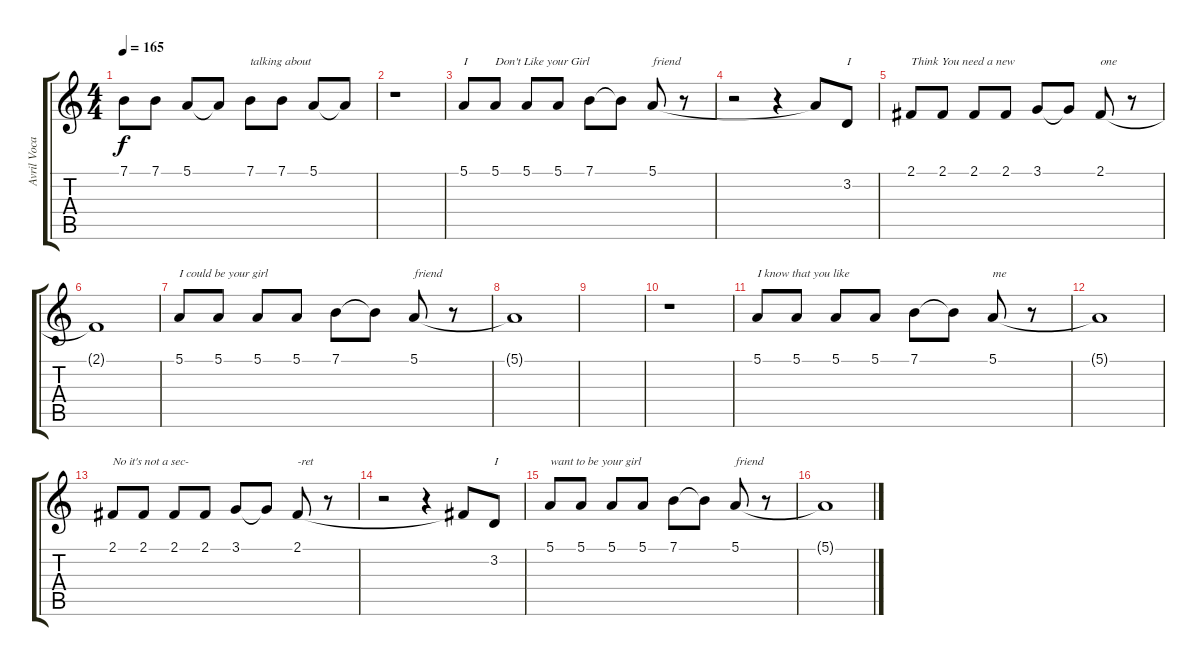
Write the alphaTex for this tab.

\track ("Avril Vocals" "Avril Voca") {instrument clarinet}
\staff {score tabs}
\tuning (E4 B3 G3 D3 A2 D2) {hide}
\ts (4 4)
\tempo 165
\clef g2
\ks c
7.1.8{dy f} 7.1.8 5.1.8 5.1{t}.8 7.1.8{txt "talking about"} 7.1.8 5.1.8 5.1{t}.8 |
r.1 |
5.1.8{txt "I"} 5.1.8{txt "Don't Like your Girl"} 5.1.8 5.1.8 7.1.8 7.1{t}.8 5.1.8{txt "friend"} r.8 |
r.2 r.4 5.1{t}.8 3.2.8{txt "I"} |
2.1.8{txt "Think You need a new"} 2.1.8 2.1.8 2.1.8 3.1.8 3.1{t}.8 2.1.8{txt "one"} r.8 |
2.1{t}.1 |
5.1.8{txt "I could be your girl"} 5.1.8 5.1.8 5.1.8 7.1.8 7.1{t}.8 5.1.8{txt "friend"} r.8 |
5.1{t}.1 |
|
r.1 |
5.1.8{txt "I know that you like"} 5.1.8 5.1.8 5.1.8 7.1.8 7.1{t}.8 5.1.8{txt "me"} r.8 |
5.1{t}.1 |
2.1.8{txt "No it's not a sec-"} 2.1.8 2.1.8 2.1.8 3.1.8 3.1{t}.8 2.1.8{txt "-ret"} r.8 |
r.2 r.4 2.1{t}.8 3.2.8{txt "I"} |
5.1.8{txt "want to be your girl"} 5.1.8 5.1.8 5.1.8 7.1.8 7.1{t}.8 5.1.8{txt "friend"} r.8 |
5.1{t}.1
